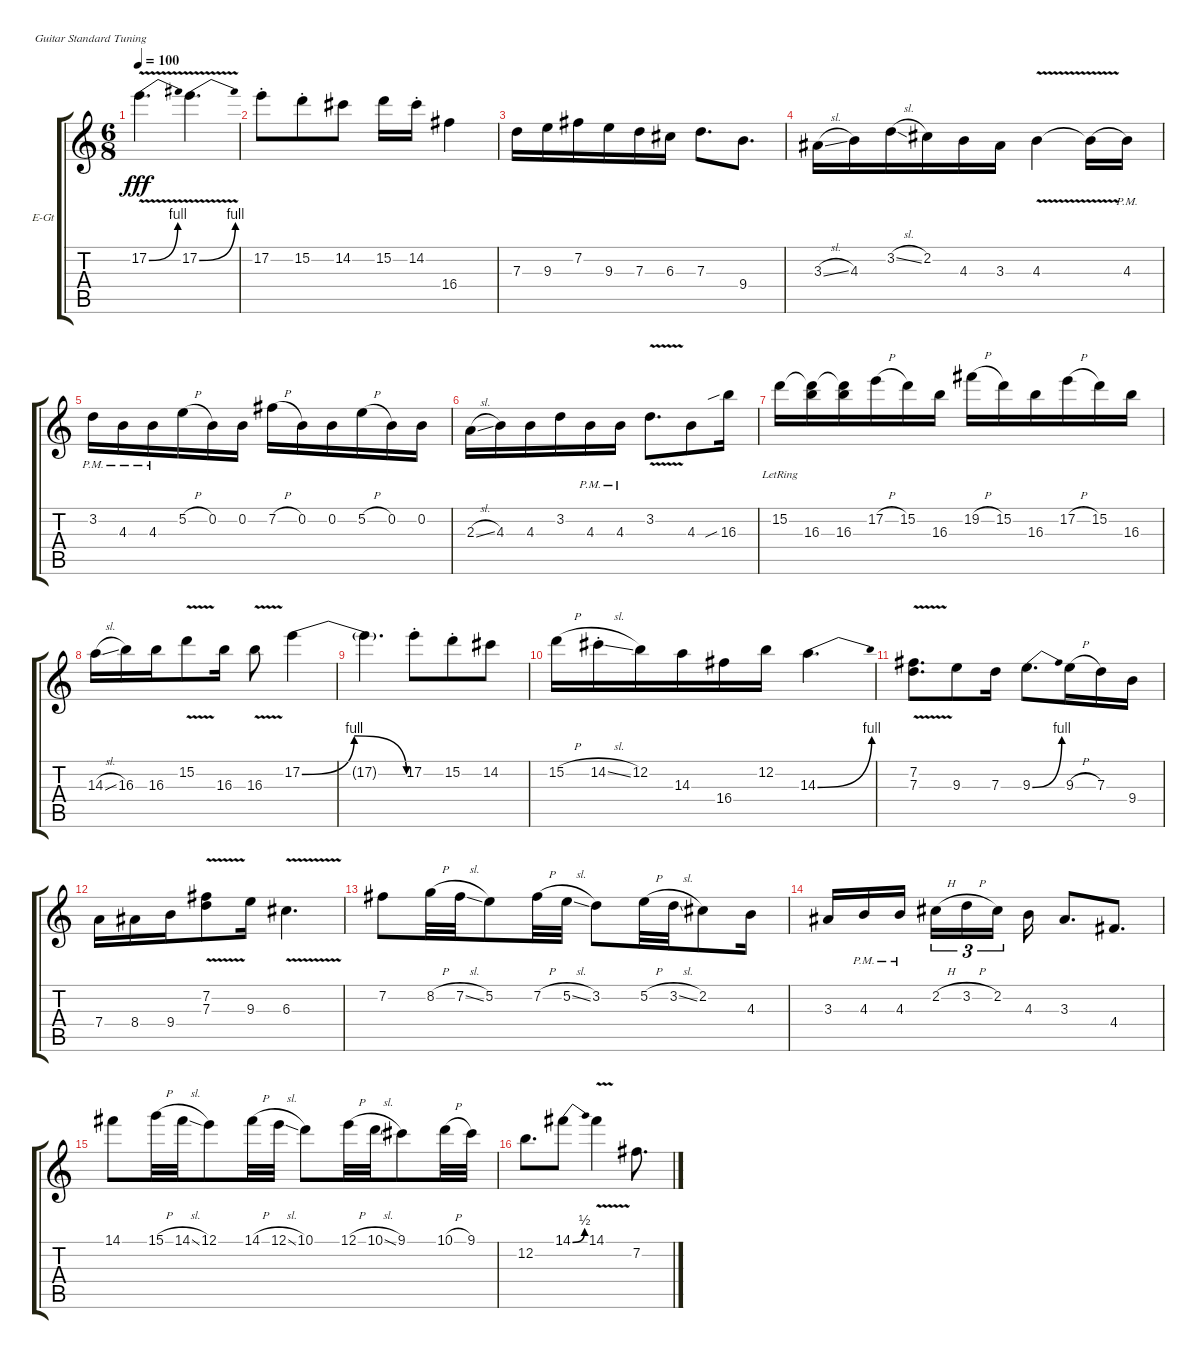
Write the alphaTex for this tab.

\defaultSystemsLayout 4
\bracketExtendMode groupsimilarinstruments
\firstSystemTrackNameOrientation horizontal
\otherSystemsTrackNameOrientation horizontal
\track ("Wolf Hoffmann" "E-Gt") {instrument distortionguitar}
\staff {score tabs}
\tuning (E4 B3 G3 D3 A2 E2)
\ts (6 8)
\tempo 100
\clef g2
\ks c
17.2{be (bend 0 0 15 4) v t}.4{d dy fff} 17.2{be (bend 0 0 15 4) v}.4{d} |
17.2{st}.8 15.2{st}.8 14.2.8 15.2.16 14.2{st}.16 16.4.4 |
7.3.16 9.3.16 7.2.16 9.3.16 7.3.16 6.3.16 7.3.8{d} 9.4.8{d} |
3.3{sl}.16 4.3.16 3.2{sl}.16 2.2.16 4.3.16 3.3.16 4.3{v}.4 4.3{t}.16{legatoorigin} 4.3{pm}.16 |
3.2{pm}.16 4.3{pm}.16 4.3{pm}.16 5.2{h}.16 0.2.16 0.2.16 7.2{h}.16 0.2.16 0.2.16 5.2{h}.16 0.2.16 0.2.16 |
2.3{sl}.16 4.3.16 4.3.16 3.2.16 4.3{pm}.16 4.3{pm}.16 3.2{v}.8{d} 4.3.8 16.3{sib}.16 |
15.2{lr}.16 (16.3 15.2{t}).16 (16.3 15.2{t}).16 17.2{h}.16 15.2.16 16.3.16 19.2{h}.16 15.2.16 16.3.16 17.2{h}.16 15.2.16 16.3.16 |
14.3{sl}.16 16.3.16 16.3.16 15.2{v}.8 16.3.16 16.3{v}.8 17.2{be (bendrelease 0 0 40.199999999999996 4 42 4 59.4 0)}.4 |
17.2{t}.4{d} 17.2{st}.8 15.2{st}.8 14.2.8 |
15.2{h}.16 14.2{sl st}.16 12.2.16 14.3.16 16.4.16 12.2.16 14.3{be (bend 0 0 59.4 4)}.4{d} |
(7.3{v} 7.2{v}).8{d} 9.3.8 7.3.16 9.3{be (bend 0 0 58.199999999999996 4)}.8{d} 9.3{h}.16 7.3.16 9.4.16 |
7.4.16 8.4.16 9.4.16 (7.3{v} 7.2{v}).8 9.3.16 6.3{v}.4{d} |
7.2.8 8.2{h}.32 7.2{sl}.32 5.2.8 7.2{h}.32 5.2{sl}.32 3.2.8 5.2{h}.32 3.2{sl}.32 2.2.8 4.3.16 |
3.3.16 4.3{pm}.16 4.3{pm}.16 2.2{h}.16{tu (3 2)} 3.2{h}.16{tu (3 2)} 2.2.16{tu (3 2)} 4.3.16 3.3.8{d} 4.4.8{d} |
14.1.8 15.1{h}.32 14.1{sl}.32 12.1.8 14.1{h}.32 12.1{sl}.32 10.1.8 12.1{h}.32 10.1{sl}.32 9.1.8 10.1{h}.32 9.1.32 |
12.2.8{d} 14.1{be (bend 0 0 41.4 2)}.8 14.1{v}.4 7.2{sl}.8{d}
